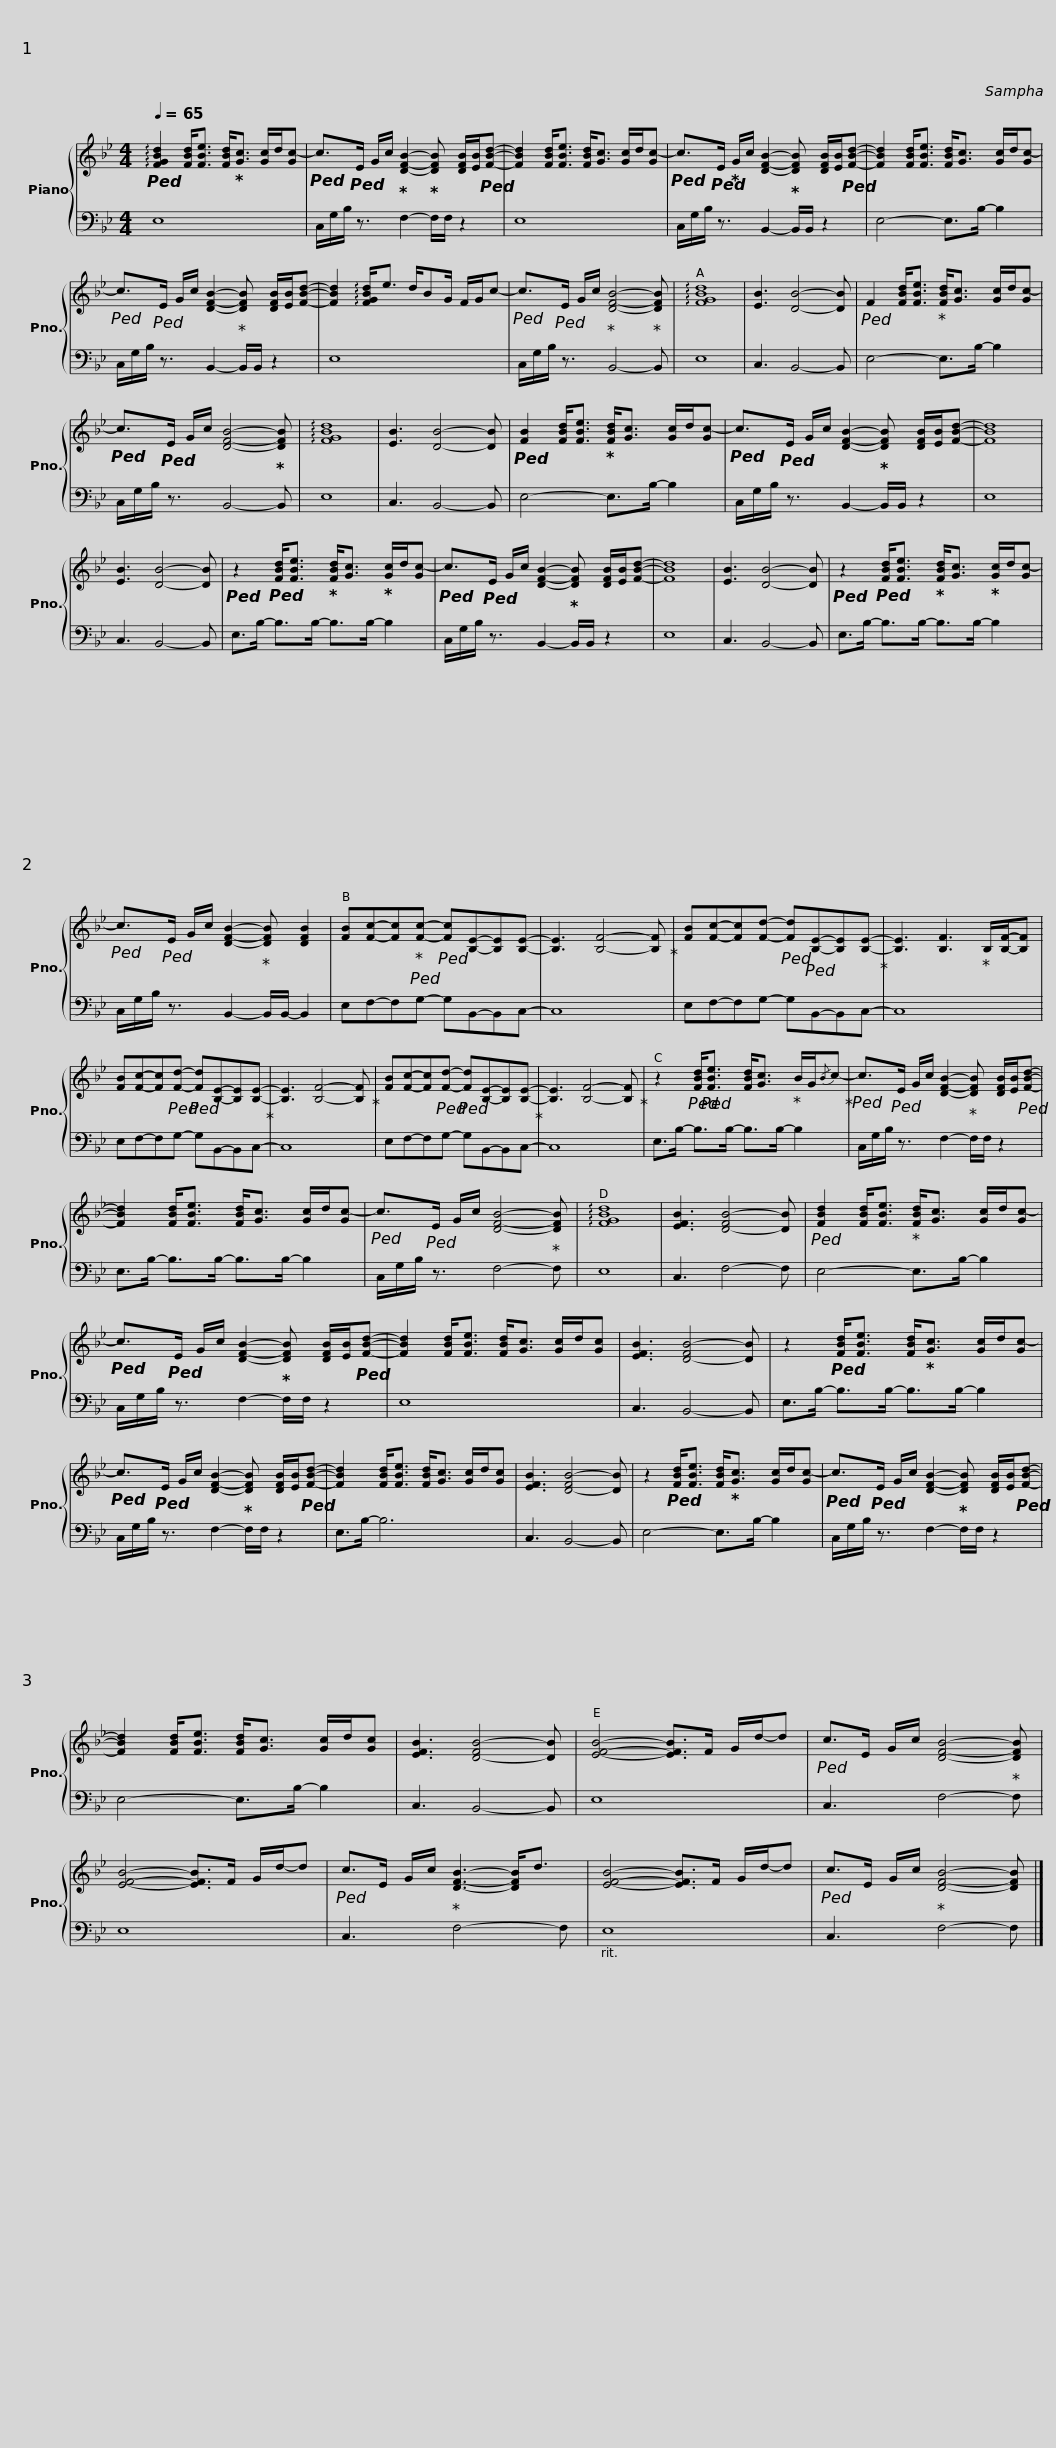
X:1
%%score { 1 | 2 }
L:1/8
Q:1/4=65
M:4/4
I:linebreak $
K:Bb
V:1 treble
V:2 bass
V:1
!ped! !arpeggio![FGBd]2 [FBd]<[FBe] [FBd]<!ped-up![Gc] [Gc]/d/[Gc-] |!ped! c>!ped!E G/c/!ped-up! [DFB]2-!ped-up! [DFB] [DFB]/[EB]/!ped![FBd]- | [FBd]2 [FBd]<[FBe] [FBd]<[Gc] [Gc]/d/[Gc-] |!ped! c>!ped!E!ped-up! G/c/ [DFB]2-!ped-up! [DFB] [DFB]/[EB]/!ped![FBd]- |$ [FBd]2 [FBd]<[FBe] [FBd]<[Gc] [Gc]/d/[Gc-] | %5
!ped! c>!ped!E G/c/ [DFB]2-!ped-up! [DFB] [DFB]/[EB]/[FBd]- | [FBd]2 !arpeggio![FGBd]<e d/BG/ F/G/c- |!ped! c>!ped!E G/c/!ped-up! [DFB]4-!ped-up! [DFB] | !arpeggio![FGBd]8 |$ [EB]3 [DB]4- [DB] | %10
!ped! F2 [FBd]<[FBe]!ped-up! [FBd]<[Gc] [Gc]/d/[Gc-] |!ped! c>!ped!E G/c/ [DFB]4-!ped-up! [DFB] | !arpeggio![FGBd]8 | [EB]3 [DB]4- [DB] |!ped! [FB]2 [FBd]<[FBe]!ped-up! [FBd]<[Gc] [Gc]/d/[Gc-] |$ %15
!ped! c>!ped!E G/c/ [DFB]2-!ped-up! [DFB] [DFB]/[EB]/[FBd]- | [FBd]8 | [EB]3 [DB]4- [DB] |!ped! z2!ped! [FBd]<[FBe]!ped-up! [FBd]<[Gc]!ped-up! [Gc]/d/[Gc-] |!ped! c>!ped!E G/c/ [DFB]2-!ped-up! [DFB] [DFB]/[EB]/[FBd]- | %20
 [FBd]8 |$ [EB]3 [DB]4- [DB] |!ped! z2!ped! [FBd]<[FBe]!ped-up! [FBd]<[Gc]!ped-up! [Gc]/d/[Gc-] |!ped! c>!ped!E G/c/ [DFB]2-!ped-up! [DFB] [DFB]2 | [FB][Fc]-[Fc]!ped-up!!ped![Fc]-!ped! [Fc][B,E]-[B,E][B,E]- | %25
 [B,E]3 [B,F]4- [B,F]!ped-up! |$ [FB][Fc]-[Fc][Fd]-!ped! [Fd]!ped![B,E]-[B,E][B,E]-!ped-up! | [B,E]3 [B,F]3!ped-up! B,/[B,F]/-[B,F] | [FB][Fc]-[Fc]!ped![Fd]-!ped! [Fd][B,E]-[B,E][B,E]-!ped-up! | [B,E]3 [B,F]4- [B,F]!ped-up! | %30
 [FB][Fc]-[Fc]!ped![Fd]-!ped! [Fd][B,E]-[B,E][B,E]-!ped-up! |$ [B,E]3 [B,F]4- [B,F]!ped-up! | z2!ped! [FBd]<!ped![FBe] [FBd]<[Gc]!ped-up! B/G/{/B}c-!ped-up! |!ped! c>!ped!E G/c/ [DFB]2-!ped-up! [DFB] [DFB]/[EB]/!ped![FBd]- | [FBd]2 [FBd]<[FBe] [FBd]<[Gc] [Gc]/d/[Gc-] |$ %35
!ped! c>!ped!E G/c/ [DFB]4-!ped-up! [DFB] | !arpeggio![FGBd]8 | [EFB]3 [D-FB-]4 [DB] |!ped! [FBd]2 [FBd]<[FBe]!ped-up! [FBd]<[Gc] [Gc]/d/[Gc-] |!ped! c>!ped!E G/c/ [DFB]2-!ped-up! [DFB] [DFB]/[EB]/!ped![FBd]- |$ %40
 [FBd]2 [FBd]<[FBe] [FBd]<[Gc] [Gc]/d/[Gc] | [EFB]3 [D-FB-]4 [DB] | z2!ped! [FBd]<[FBe] [FBd]<!ped-up![Gc] [Gc]/d/[Gc-] |!ped! c>!ped!E G/c/ [DFB]2-!ped-up! [DFB] [DFB]/[EB]/!ped![FBd]- |$ [FBd]2 [FBd]<[FBe] [FBd]<[Gc] [Gc]/d/[Gc] | %45
 [EFB]3 [D-FB-]4 [DB] | z2!ped! [FBd]<[FBe] [FBd]<!ped-up![Gc] [Gc]/d/[Gc-] |!ped! c>!ped!E G/c/ [DFB]2-!ped-up! [DFB] [DFB]/[EB]/!ped![FBd]- |$ [FBd]2 [FBd]<[FBe] [FBd]<[Gc] [Gc]/d/[Gc] | [EFB]3 [D-FB-]4 [DB] | %50
 [EFB]4- [EFB]>F G/d/-d |!ped! c>E G/c/ [DFB]4-!ped-up! [DFB] | [EFB]4- [EFB]>F G/d/-d |$!ped! c>E G/c/!ped-up! [DFB]3- [DFB]<d | [EFB]4- [EFB]>F G/d/-d | %55
!ped! c>E G/c/!ped-up! [DFB]4- [DFB] |] %56
V:2
 E,8 | C,/G,/B,/ z3/2 F,2- F,/F,/ z2 | E,8 | C,/G,/B,/ z3/2 B,,2- B,,/B,,/ z2 |$ E,4- E,>B,- B,2 | %5
 C,/G,/B,/ z3/2 B,,2- B,,/B,,/ z2 | E,8 | C,/G,/B,/ z3/2 B,,4- B,, | E,8 |$ C,3 B,,4- B,, | %10
 E,4- E,>B,- B,2 | C,/G,/B,/ z3/2 B,,4- B,, | E,8 | C,3 B,,4- B,, | E,4- E,>B,- B,2 |$ %15
 C,/G,/B,/ z3/2 B,,2- B,,/B,,/ z2 | E,8 | C,3 B,,4- B,, | E,>B,- B,>B,- B,>B,- B,2 | C,/G,/B,/ z3/2 B,,2- B,,/B,,/ z2 | %20
 E,8 |$ C,3 B,,4- B,, | E,>B,- B,>B,- B,>B,- B,2 | C,/G,/B,/ z3/2 B,,2- B,,/B,,/- B,,2 | E,F,-F,G,- G,B,,-B,,C,- | %25
 C,8 |$ E,F,-F,G,- G,B,,-B,,C,- | C,8 | E,F,-F,G,- G,B,,-B,,C,- | C,8 | %30
 E,F,-F,G,- G,B,,-B,,C,- |$ C,8 | E,>B,- B,>B,- B,>B,- B,2 | C,/G,/B,/ z3/2 F,2- F,/F,/ z2 | E,>B,- B,>B,- B,>B,- B,2 |$ %35
 C,/G,/B,/ z3/2 F,4- F, | E,8 | C,3 F,4- F, | E,4- E,>B,- B,2 | C,/G,/B,/ z3/2 F,2- F,/F,/ z2 |$ %40
 E,8 | C,3 B,,4- B,, | E,>B,- B,>B,- B,>B,- B,2 | C,/G,/B,/ z3/2 F,2- F,/F,/ z2 |$ E,>B,- B,6 | %45
 C,3 B,,4- B,, | E,4- E,>B,- B,2 | C,/G,/B,/ z3/2 F,2- F,/F,/ z2 |$ E,4- E,>B,- B,2 | C,3 B,,4- B,, | %50
 E,8 | C,3 F,4- F, | E,8 |$ C,3 F,4- F, | E,8 | %55
 C,3 F,4- F, |] %56
